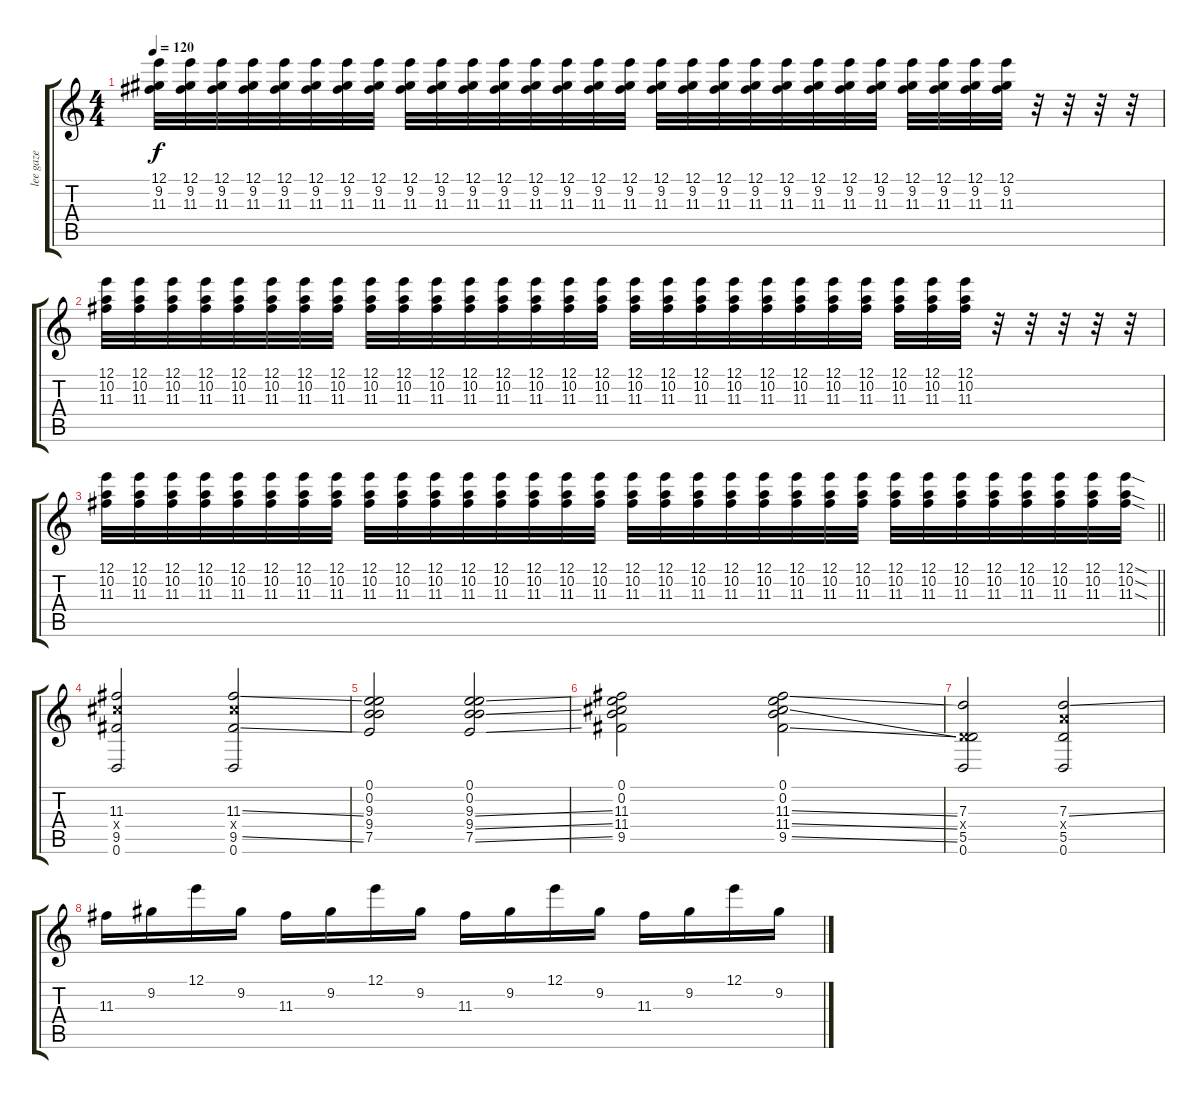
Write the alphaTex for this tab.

\track ("lee gaze" "lee gaze") {instrument overdrivenguitar}
\staff {score tabs}
\tuning (E4 B3 G3 D3 A2 D2) {hide}
\ts (4 4)
\tempo 120
\clef g2
\ks c
(12.1 9.2 11.3).32{dy f} (12.1 9.2 11.3).32 (12.1 9.2 11.3).32 (12.1 9.2 11.3).32 (12.1 9.2 11.3).32 (12.1 9.2 11.3).32 (12.1 9.2 11.3).32 (12.1 9.2 11.3).32 (12.1 9.2 11.3).32 (12.1 9.2 11.3).32 (12.1 9.2 11.3).32 (12.1 9.2 11.3).32 (12.1 9.2 11.3).32 (12.1 9.2 11.3).32 (12.1 9.2 11.3).32 (12.1 9.2 11.3).32 (12.1 9.2 11.3).32 (12.1 9.2 11.3).32 (12.1 9.2 11.3).32 (12.1 9.2 11.3).32 (12.1 9.2 11.3).32 (12.1 9.2 11.3).32 (12.1 9.2 11.3).32 (12.1 9.2 11.3).32 (12.1 9.2 11.3).32 (12.1 9.2 11.3).32 (12.1 9.2 11.3).32 (12.1 9.2 11.3).32 r.32 r.32 r.32 r.32 |
(12.1 10.2 11.3).32 (12.1 10.2 11.3).32 (12.1 10.2 11.3).32 (12.1 10.2 11.3).32 (12.1 10.2 11.3).32 (12.1 10.2 11.3).32 (12.1 10.2 11.3).32 (12.1 10.2 11.3).32 (12.1 10.2 11.3).32 (12.1 10.2 11.3).32 (12.1 10.2 11.3).32 (12.1 10.2 11.3).32 (12.1 10.2 11.3).32 (12.1 10.2 11.3).32 (12.1 10.2 11.3).32 (12.1 10.2 11.3).32 (12.1 10.2 11.3).32 (12.1 10.2 11.3).32 (12.1 10.2 11.3).32 (12.1 10.2 11.3).32 (12.1 10.2 11.3).32 (12.1 10.2 11.3).32 (12.1 10.2 11.3).32 (12.1 10.2 11.3).32 (12.1 10.2 11.3).32 (12.1 10.2 11.3).32 (12.1 10.2 11.3).32 r.32 r.32 r.32 r.32 r.32 |
\barLineRight lightlight
(12.1 10.2 11.3).32 (12.1 10.2 11.3).32 (12.1 10.2 11.3).32 (12.1 10.2 11.3).32 (12.1 10.2 11.3).32 (12.1 10.2 11.3).32 (12.1 10.2 11.3).32 (12.1 10.2 11.3).32 (12.1 10.2 11.3).32 (12.1 10.2 11.3).32 (12.1 10.2 11.3).32 (12.1 10.2 11.3).32 (12.1 10.2 11.3).32 (12.1 10.2 11.3).32 (12.1 10.2 11.3).32 (12.1 10.2 11.3).32 (12.1 10.2 11.3).32 (12.1 10.2 11.3).32 (12.1 10.2 11.3).32 (12.1 10.2 11.3).32 (12.1 10.2 11.3).32 (12.1 10.2 11.3).32 (12.1 10.2 11.3).32 (12.1 10.2 11.3).32 (12.1 10.2 11.3).32 (12.1 10.2 11.3).32 (12.1 10.2 11.3).32 (12.1 10.2 11.3).32 (12.1 10.2 11.3).32 (12.1 10.2 11.3).32 (12.1 10.2 11.3).32 (12.1{sod} 10.2{sod} 11.3{sod}).32 |
(11.3 11.4{x} 9.5 0.6).2 (11.3{ss} 11.4{x} 9.5{ss} 0.6).2 |
(0.1 0.2 9.3 9.4 7.5).2 (0.1 0.2 9.3{ss} 9.4{ss} 7.5{ss}).2 |
(0.1 0.2 11.3 11.4 9.5).2 (0.1 0.2 11.3{ss} 11.4{ss} 9.5{ss}).2 |
(7.3 0.4{x} 5.5 0.6).2 (7.3{ss} 7.4{x} 5.5 0.6).2 |
11.3.16 9.2.16 12.1.16 9.2.16 11.3.16 9.2.16 12.1.16 9.2.16 11.3.16 9.2.16 12.1.16 9.2.16 11.3.16 9.2.16 12.1.16 9.2.16
